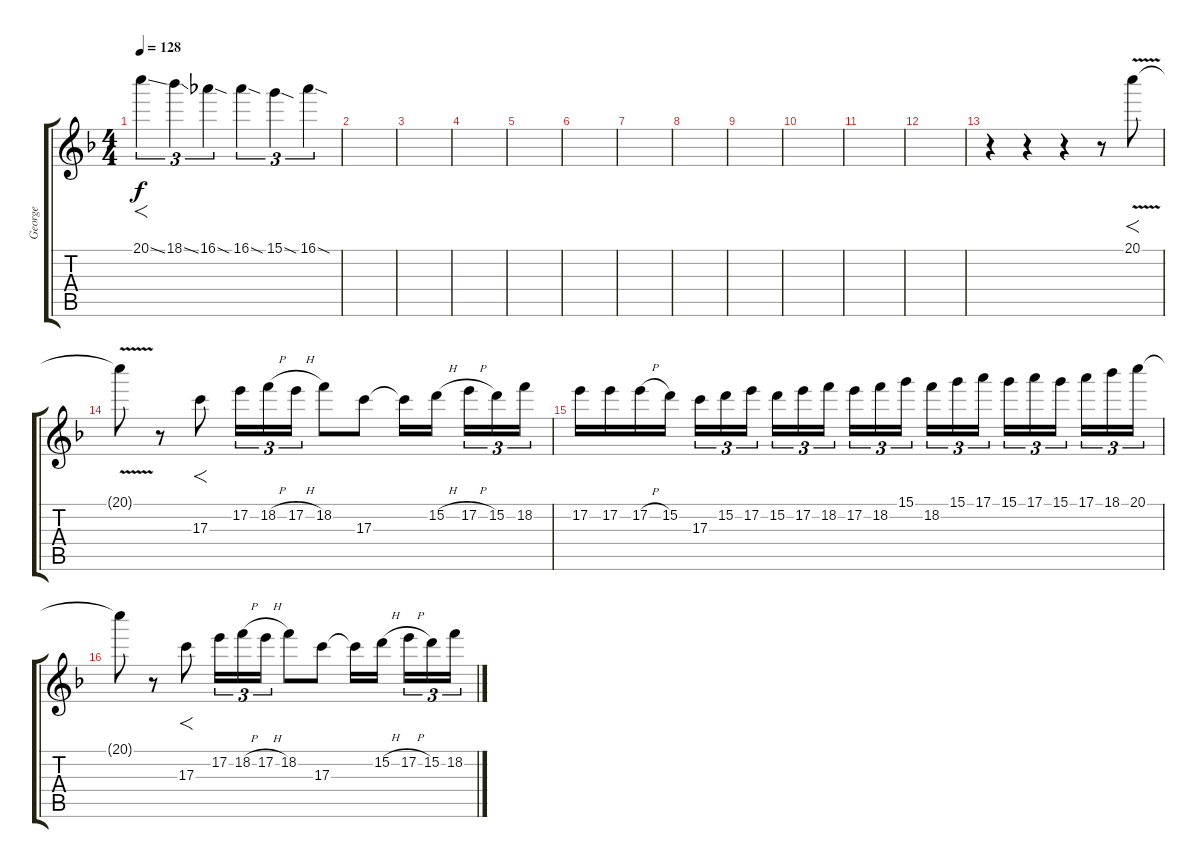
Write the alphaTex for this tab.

\track ("George" "George") {instrument distortionguitar}
\staff {score tabs}
\tuning (E4 B3 G3 D3 A2 E2) {hide}
\ts (4 4)
\tempo 128
\clef g2
\ks f
20.1{ss}.4{f tu (3 2) dy f} 18.1{ss}.4{tu (3 2)} 16.1{sod}.4{tu (3 2)} 16.1{sod}.4{tu (3 2)} 15.1{sod}.4{tu (3 2)} 16.1{sod}.4{tu (3 2)} |
|
|
|
|
|
|
|
|
|
|
|
r.4{balance 8} r.4 r.4 r.8 20.1{v}.8{f} |
20.1{t}.8 r.8 17.3.8{f} 17.2.16{tu (3 2)} 18.2{h}.16{tu (3 2)} 17.2{h}.16{tu (3 2)} 18.2.8 17.3.8 17.3{t}.16 15.2{h}.16 17.2{h}.16{tu (3 2)} 15.2.16{tu (3 2)} 18.2.16{tu (3 2)} |
17.2.16 17.2.16 17.2{h}.16 15.2.16 17.3.16{tu (3 2)} 15.2.16{tu (3 2)} 17.2.16{tu (3 2)} 15.2.16{tu (3 2)} 17.2.16{tu (3 2)} 18.2.16{tu (3 2)} 17.2.16{tu (3 2)} 18.2.16{tu (3 2)} 15.1.16{tu (3 2)} 18.2.16{tu (3 2)} 15.1.16{tu (3 2)} 17.1.16{tu (3 2)} 15.1.16{tu (3 2)} 17.1.16{tu (3 2)} 15.1.16{tu (3 2)} 17.1.16{tu (3 2)} 18.1.16{tu (3 2)} 20.1.16{tu (3 2)} |
20.1{t}.8 r.8 17.3.8{f} 17.2.16{tu (3 2)} 18.2{h}.16{tu (3 2)} 17.2{h}.16{tu (3 2)} 18.2.8 17.3.8 17.3{t}.16 15.2{h}.16 17.2{h}.16{tu (3 2)} 15.2.16{tu (3 2)} 18.2.16{tu (3 2)}
